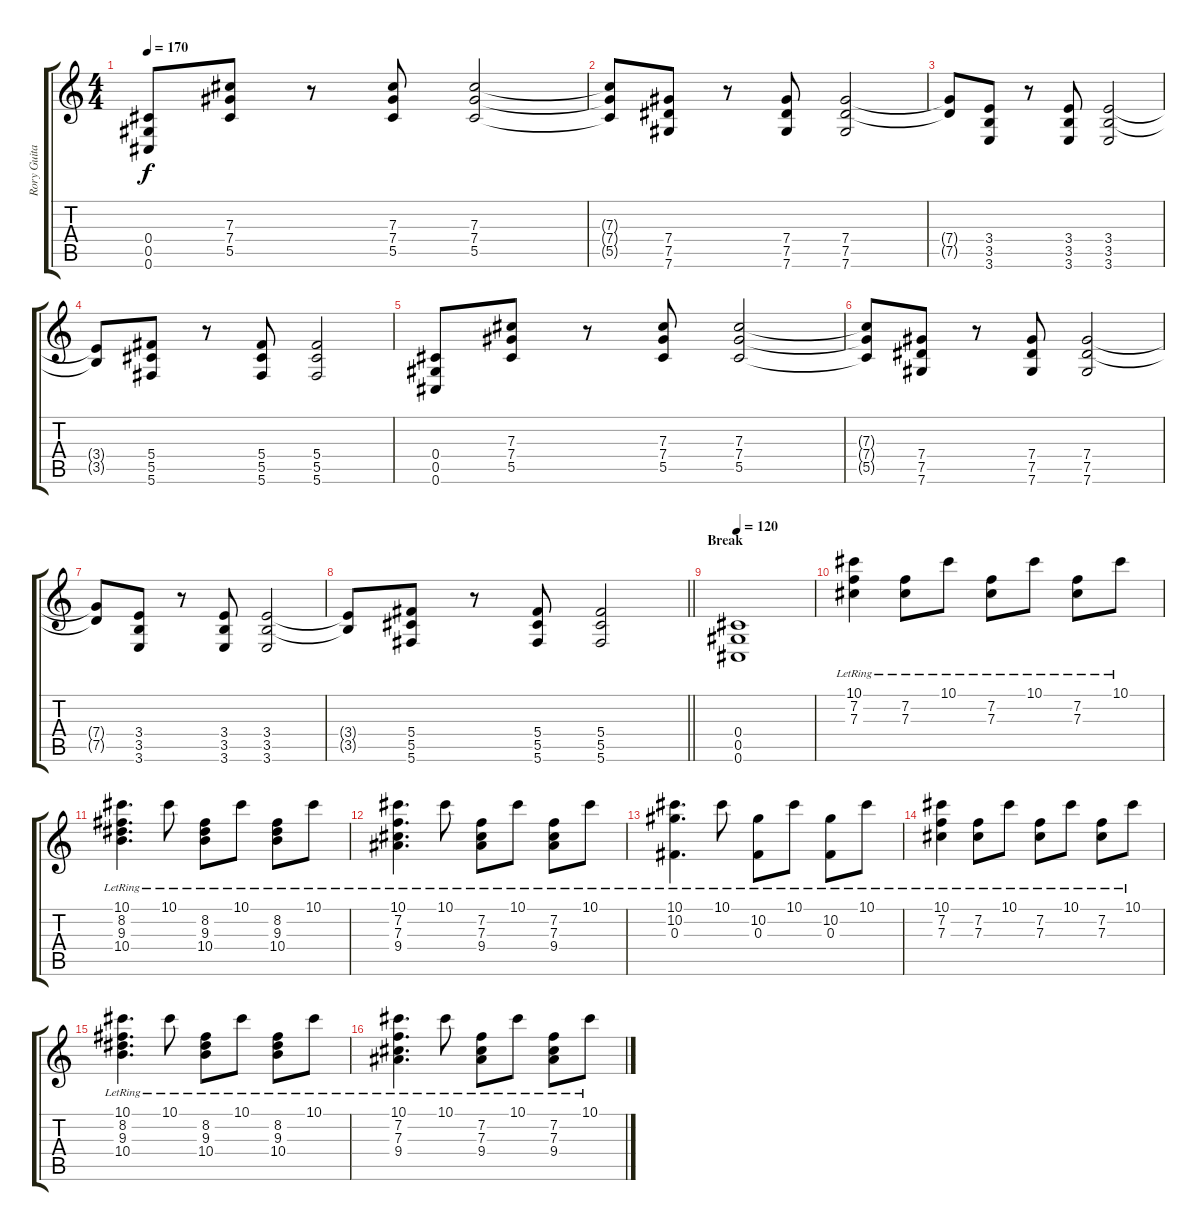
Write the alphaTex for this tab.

\track ("Rory Guitar 2" "Rory Guita") {instrument distortionguitar}
\staff {score tabs}
\tuning (Eb4 Bb3 Gb3 Db3 Ab2 Db2) {hide}
\ts (4 4)
\tempo 170
\clef g2
\ks c
(0.4 0.5 0.6).8{dy f} (7.3 7.4 5.5).8 r.8 (7.3 7.4 5.5).8 (7.3 7.4 5.5).2 |
(7.3{t} 7.4{t} 5.5{t}).8 (7.4 7.5 7.6).8 r.8 (7.4 7.5 7.6).8 (7.4 7.5 7.6).2 |
(7.4{t} 7.5{t}).8 (3.4 3.5 3.6).8 r.8 (3.4 3.5 3.6).8 (3.4 3.5 3.6).2 |
(3.4{t} 3.5{t}).8 (5.4 5.5 5.6).8 r.8 (5.4 5.5 5.6).8 (5.4 5.5 5.6).2 |
(0.4 0.5 0.6).8 (7.3 7.4 5.5).8 r.8 (7.3 7.4 5.5).8 (7.3 7.4 5.5).2 |
(7.3{t} 7.4{t} 5.5{t}).8 (7.4 7.5 7.6).8 r.8 (7.4 7.5 7.6).8 (7.4 7.5 7.6).2 |
(7.4{t} 7.5{t}).8 (3.4 3.5 3.6).8 r.8 (3.4 3.5 3.6).8 (3.4 3.5 3.6).2 |
\barLineRight lightlight
(3.4{t} 3.5{t}).8 (5.4 5.5 5.6).8 r.8 (5.4 5.5 5.6).8 (5.4 5.5 5.6).2 |
\section ("" "Break")
\tempo 120
(0.4 0.5 0.6).1 |
(10.1{lr} 7.2{lr} 7.3{lr}).4{instrument electricguitarclean} (7.2{lr} 7.3{lr}).8 10.1{lr}.8 (7.2{lr} 7.3{lr}).8 10.1{lr}.8 (7.2{lr} 7.3{lr}).8 10.1{lr}.8 |
(10.1{lr} 8.2{lr} 9.3{lr} 10.4{lr}).4{d instrument electricguitarclean} 10.1{lr}.8 (8.2{lr} 9.3{lr} 10.4{lr}).8 10.1{lr}.8 (8.2{lr} 9.3{lr} 10.4{lr}).8 10.1{lr}.8 |
(10.1{lr} 7.2{lr} 7.3{lr} 9.4{lr}).4{d instrument electricguitarclean} 10.1{lr}.8 (7.2{lr} 7.3{lr} 9.4{lr}).8 10.1{lr}.8 (7.2{lr} 7.3{lr} 9.4{lr}).8 10.1{lr}.8 |
(10.1{lr} 10.2{lr} 0.3{lr}).4{d instrument electricguitarclean} 10.1{lr}.8 (10.2{lr} 0.3{lr}).8 10.1{lr}.8 (10.2{lr} 0.3{lr}).8 10.1{lr}.8 |
(10.1{lr} 7.2{lr} 7.3{lr}).4{instrument electricguitarclean} (7.2{lr} 7.3{lr}).8 10.1{lr}.8 (7.2{lr} 7.3{lr}).8 10.1{lr}.8 (7.2{lr} 7.3{lr}).8 10.1{lr}.8 |
(10.1{lr} 8.2{lr} 9.3{lr} 10.4{lr}).4{d instrument electricguitarclean} 10.1{lr}.8 (8.2{lr} 9.3{lr} 10.4{lr}).8 10.1{lr}.8 (8.2{lr} 9.3{lr} 10.4{lr}).8 10.1{lr}.8 |
(10.1{lr} 7.2{lr} 7.3{lr} 9.4{lr}).4{d instrument electricguitarclean} 10.1{lr}.8 (7.2{lr} 7.3{lr} 9.4{lr}).8 10.1{lr}.8 (7.2{lr} 7.3{lr} 9.4{lr}).8 10.1{lr}.8
